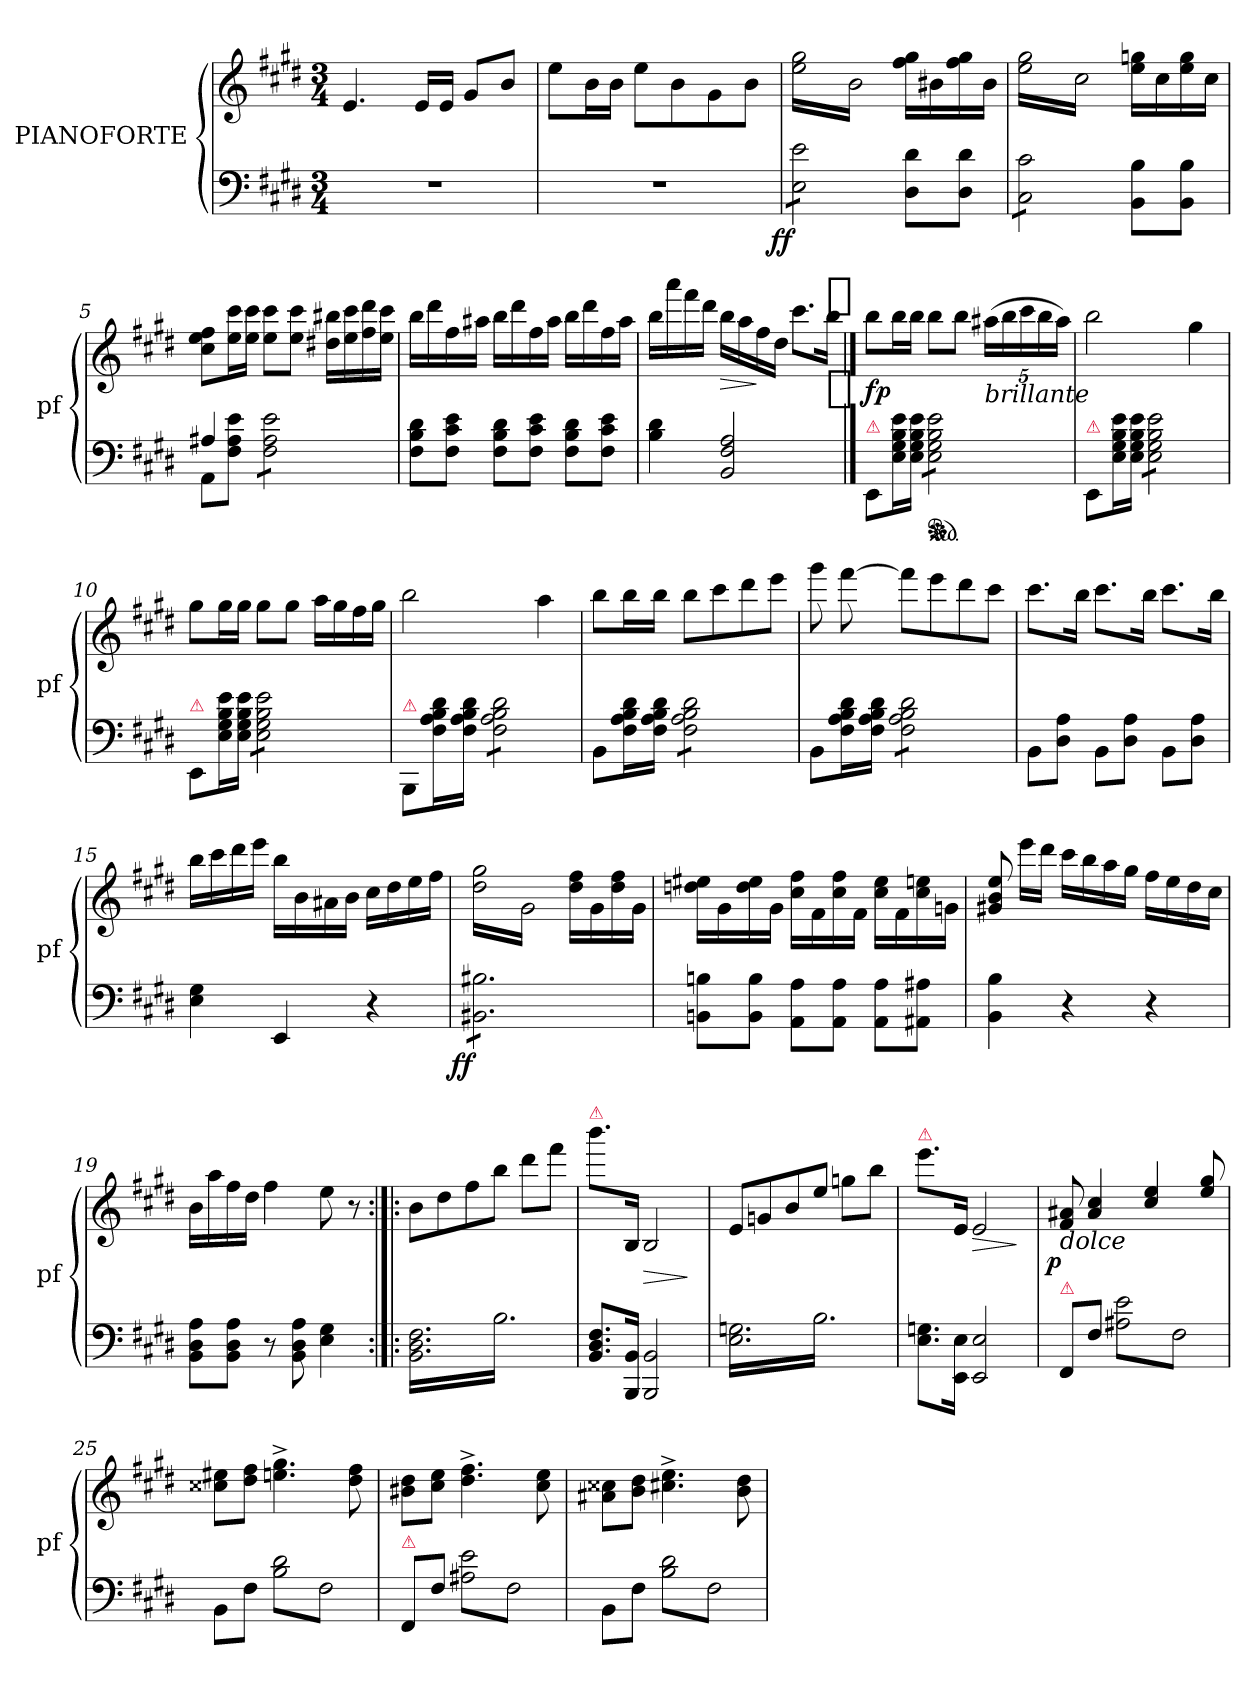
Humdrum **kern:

**kern	**kern	**dynam
*part1	*part1	*part1
*staff2	*staff1	*staff1/2
*I"PIANOFORTE	*	*
*I'pf	*	*
*clefF4	*clefG2	*
*k[f#c#g#d#]	*k[f#c#g#d#]	*
*M3/4	*M3/4	*
=1	=1	=1
2.r	4.e/	.
.	16e/LL	.
.	16e/JJ	.
.	8g#/L	.
.	8b/J	.
=2	=2	=2
2.r	8ee\L	.
.	16b\L	.
.	16b\JJ	.
.	8ee\L	.
.	8b\	.
.	8g#\	.
.	8b\J	.
=3	=3	=3
!	!	!LO:DY:b=2:rj
!	!	!LO:DY:n=1:b:rj
*tremolo	*	*
*	*tremolo	*
8E\ 8e\L	16ee\ 16gg#\LL	f f
.	16b\	.
8E\ 8e\	16ee\ 16gg#\	.
.	16b\	.
8E\ 8e\	16ee\ 16gg#\	.
.	16b\	.
8E\ 8e\J	16ee\ 16gg#\	.
*Xtremolo	*	*
.	16b\JJ	.
*	*Xtremolo	*
8D#\ 8d#\L	16ff#\ 16gg#\LL	.
.	16b#X\	.
8D#\ 8d#\J	16ff#\ 16gg#\	.
.	16b#\JJ	.
=4	=4	=4
*tremolo	*	*
*	*tremolo	*
8C#\ 8c#\L	16ee\ 16gg#\LL	.
.	16cc#\	.
8C#\ 8c#\	16ee\ 16gg#\	.
.	16cc#\	.
8C#\ 8c#\	16ee\ 16gg#\	.
.	16cc#\	.
8C#\ 8c#\J	16ee\ 16gg#\	.
*Xtremolo	*	*
.	16cc#\JJ	.
*	*Xtremolo	*
8BB\ 8B\L	16ee\ 16ggn\LL	.
.	16cc#\	.
8BB\ 8B\J	16ee\ 16gg\	.
.	16cc#\JJ	.
=5	=5	=5
*^	*	*
4A#X/	8AA\L	8cc#\ 8ee\ 8ff#\L	.
.	8F#\ 8A#\ 8e\J	16ee\ 16ccc#\L	.
.	.	16ee\ 16ccc#\JJ	.
*tremolo	*	*	*
8F#\ 8A#\ 8e\L	2ryy	8ee\ 8ccc#\L	.
8F#\ 8A#\ 8e\	.	8ee\ 8ccc#\J	.
8F#\ 8A#\ 8e\	.	16dd#X\ 16bb#X\LL	.
.	.	16ee\ 16ccc#\	.
8F#\ 8A#\ 8e\J	.	16ff#\ 16ddd#\	.
*Xtremolo	*	*	*
.	.	16ee\ 16ccc#\JJ	.
*v	*v	*	*
=6	=6	=6
8F#\ 8B\ 8d#\L	16bb\LL	.
.	16ddd#\	.
8F#\ 8c#\ 8e\J	16ff#\	.
.	16aa#X\JJ	.
8F#\ 8B\ 8d#\L	16bb\LL	.
.	16ddd#\	.
8F#\ 8c#\ 8e\J	16ff#\	.
.	16aa#\JJ	.
8F#\ 8B\ 8d#\L	16bb\LL	.
.	16ddd#\	.
8F#\ 8c#\ 8e\J	16ff#\	.
.	16aa#\JJ	.
=7	=7	=7
4B\ 4d#\	16bb\LL	.
.	16aaa\	.
.	16fff#\	.
.	16ddd#\JJ	.
!	!	!LO:HP:b
2BB/ 2F#/ 2A/	16bb\LL	>
.	16aa\	.
.	16ff#\	]
.	16dd#\JJ	.
.	8.ccc#\L	.
!	!LO:TX:a:t=[segno]	!
!	!LO:TX:b:t=[segno]	!
.	16bb\Jk	.
==8	==8	==8
!LO:TX:a:color=crimson:t=⚠	!	!
8EE/L	8bb\L	fp
16E\ 16G#\ 16B\ 16e\L	16bb\L	.
16E\ 16G#\ 16B\ 16e\JJ	16bb\JJ	.
*ped	*	*
*Xped	*	*
*tremolo	*	*
8E\ 8G#\ 8B\ 8e\L	8bb\L	.
8E\ 8G#\ 8B\ 8e\	8bb\J	.
!	!LO:TX:b:i:t=brillante	!
8E\ 8G#\ 8B\ 8e\	(20aa#X\LL	.
.	20bb\	.
.	20ccc#\	.
8E\ 8G#\ 8B\ 8e\J	.	.
*Xtremolo	*	*
.	20bb\	.
.	20aa#\JJ)	.
=9	=9	=9
!LO:TX:a:color=crimson:t=⚠	!	!
8EE/L	2bb\	.
16E\ 16G#\ 16B\ 16e\L	.	.
16E\ 16G#\ 16B\ 16e\JJ	.	.
*tremolo	*	*
8E\ 8G#\ 8B\ 8e\L	.	.
8E\ 8G#\ 8B\ 8e\	.	.
8E\ 8G#\ 8B\ 8e\	4gg#\	.
8E\ 8G#\ 8B\ 8e\J	.	.
*Xtremolo	*	*
=10	=10	=10
!LO:TX:a:color=crimson:t=⚠	!	!
8EE/L	8gg#\L	.
16E\ 16G#\ 16B\ 16e\L	16gg#\L	.
16E\ 16G#\ 16B\ 16e\JJ	16gg#\JJ	.
*tremolo	*	*
8E\ 8G#\ 8B\ 8e\L	8gg#\L	.
8E\ 8G#\ 8B\ 8e\	8gg#\J	.
8E\ 8G#\ 8B\ 8e\	16aa\LL	.
.	16gg#\	.
8E\ 8G#\ 8B\ 8e\J	16ff#\	.
*Xtremolo	*	*
.	16gg#\JJ	.
=11	=11	=11
!LO:TX:a:color=crimson:t=⚠	!	!
8BBB/L	2bb\	.
16F#\ 16A\ 16B\ 16d#\L	.	.
16F#\ 16A\ 16B\ 16d#\JJ	.	.
*tremolo	*	*
8F#\ 8A\ 8B\ 8d#\L	.	.
8F#\ 8A\ 8B\ 8d#\	.	.
8F#\ 8A\ 8B\ 8d#\	4aa\	.
8F#\ 8A\ 8B\ 8d#\J	.	.
*Xtremolo	*	*
=12	=12	=12
8BB\L	8bb\L	.
16F#\ 16A\ 16B\ 16d#\L	16bb\L	.
16F#\ 16A\ 16B\ 16d#\JJ	16bb\JJ	.
*tremolo	*	*
8F#\ 8A\ 8B\ 8d#\L	8bb\L	.
8F#\ 8A\ 8B\ 8d#\	8ccc#\	.
8F#\ 8A\ 8B\ 8d#\	8ddd#\	.
8F#\ 8A\ 8B\ 8d#\J	8eee\J	.
*Xtremolo	*	*
=13	=13	=13
8BB\L	8ggg#\	.
16F#\ 16A\ 16B\ 16d#\L	[8fff#\	.
16F#\ 16A\ 16B\ 16d#\JJ	.	.
*tremolo	*	*
8F#\ 8A\ 8B\ 8d#\L	8fff#\L]	.
8F#\ 8A\ 8B\ 8d#\	8eee\	.
8F#\ 8A\ 8B\ 8d#\	8ddd#\	.
8F#\ 8A\ 8B\ 8d#\J	8ccc#\J	.
*Xtremolo	*	*
=14	=14	=14
8BB\L	8.ccc#\L	.
8D#\ 8A\J	.	.
.	16bb\Jk	.
8BB\L	8.ccc#\L	.
8D#\ 8A\J	.	.
.	16bb\Jk	.
8BB\L	8.ccc#\L	.
8D#\ 8A\J	.	.
.	16bb\Jk	.
=15	=15	=15
4E\ 4G#\	16bb\LL	.
.	16ccc#\	.
.	16ddd#\	.
.	16eee\JJ	.
4EE/	16bb\LL	.
.	16b\	.
.	16a#X\	.
.	16b\JJ	.
4r	16cc#\LL	.
.	16dd#\	.
.	16ee\	.
.	16ff#\JJ	.
=16	=16	=16
!	!	!LO:DY:b=2:rj
!	!	!LO:DY:n=1:b:rj
*tremolo	*	*
*	*tremolo	*
8BB#X\ 8B#X\L	16dd#\ 16gg#\LL	f f
.	16g#\	.
8BB#X\ 8B#X\	16dd#\ 16gg#\	.
.	16g#\	.
8BB#X\ 8B#X\	16dd#\ 16gg#\	.
.	16g#\	.
8BB#X\ 8B#X\	16dd#\ 16gg#\	.
.	16g#\JJ	.
*	*Xtremolo	*
8BB#X\ 8B#X\	16dd#\ 16ff#\LL	.
.	16g#\	.
8BB#X\ 8B#X\J	16dd#\ 16ff#\	.
*Xtremolo	*	*
.	16g#\JJ	.
=17	=17	=17
8BBn\ 8Bn\L	16ddn\ 16ee#X\LL	.
.	16g#\	.
8BB\ 8B\J	16dd\ 16ee#\	.
.	16g#\JJ	.
8AA\ 8A\L	16cc#\ 16ff#\LL	.
.	16f#\	.
8AA\ 8A\J	16cc#\ 16ff#\	.
.	16f#\JJ	.
8AA\ 8A\L	16cc#\ 16ee#\LL	.
.	16f#\	.
8AA#X\ 8A#X\J	16cc#\ 16een\	.
.	16gn\JJ	.
=18	=18	=18
4BB\ 4B\	8g#X/ 8b/ 8ee/	.
.	16eee\LL	.
.	16ddd#\JJ	.
4r	16ccc#\LL	.
.	16bb\	.
.	16aa\	.
.	16gg#\JJ	.
4r	16ff#\LL	.
.	16ee\	.
.	16dd#\	.
.	16cc#\JJ	.
=19	=19	=19
8BB\ 8D#\ 8A\L	16b\LL	.
.	16aa\	.
8BB\ 8D#\ 8A\J	16ff#\	.
.	16dd#\JJ	.
8r	4ff#\	.
8BB\ 8D#\ 8A\	.	.
4E\ 4G#\	8ee\	.
.	8r	.
=20:|!|:	=20:|!|:	=20:|!|:
!	!	!LO:DY:b:rj
*tremolo	*	*
16BB\ 16D#\ 16F#\LL	8b\L	ff&colon;
16B\	.	.
16BB\ 16D#\ 16F#\	8dd#\	.
16B\	.	.
16BB\ 16D#\ 16F#\	8ff#\	.
16B\	.	.
16BB\ 16D#\ 16F#\	8bb\J	.
16B\	.	.
16BB\ 16D#\ 16F#\	8ddd#\L	.
16B\	.	.
16BB\ 16D#\ 16F#\	8fff#\J	.
16B\JJ	.	.
*Xtremolo	*	*
=21	=21	=21
!	!LO:TX:a:color=crimson:t=⚠	!
8.BB/ 8.D#/ 8.F#/L	8.bbb\L	.
.	.	.
.	.	.
16BBB/ 16BB/Jk	16B/Jk	.
2BBB/ 2BB/	2B/	>
.	.	.
.	.	]
=22	=22	=22
*tremolo	*	*
16E\ 16Gn\LL	8e/L	.
16B\	.	.
16E\ 16Gn\	8gn/	.
16B\	.	.
16E\ 16Gn\	8b/	.
16B\	.	.
16E\ 16Gn\	8ee/J	.
16B\	.	.
16E\ 16Gn\	8ggn\L	.
16B\	.	.
16E\ 16Gn\	8bb\J	.
16B\JJ	.	.
*Xtremolo	*	*
=23	=23	=23
!	!LO:TX:a:color=crimson:t=⚠	!
8.E\ 8.Gn\L	8.eee\L	.
.	.	.
.	.	.
16EE\ 16E\Jk	16e/Jk	.
!	!	!LO:HP:n=1:b
2EE/ 2E/	2e/	> >
.	.	.
.	.	] ]
=24	=24	=24
!	!LO:TX:b:i:t=dolce	!
!LO:TX:a:color=crimson:t=⚠	!	!
!	!	!LO:DY:rj
8FF#/L	8f#/ 8a#X/	p
8F#\J	4a#/ 4cc#/	.
*tremolo	*	*
(8A#X\ 8e\L	.	.
8F#\)	4cc#/ 4ee/	.
8A#X\ 8e\	.	.
8F#\)J	8ee/ 8gg#/	.
*Xtremolo	*	*
=25	=25	=25
8BB\L	8cc##X\ 8ee#X\L	.
8F#\J	8dd#\ 8ff#\J	.
*tremolo	*	*
(8B\ 8d#\L	4.een^<\ 4.gg#^<\	.
8F#\)	.	.
8B\ 8d#\	.	.
8F#\)J	8dd#\ 8ff#\	.
*Xtremolo	*	*
=26	=26	=26
!LO:TX:a:color=crimson:t=⚠	!	!
8FF#/L	8b#X\ 8dd#\L	.
8F#\J	8cc#\ 8ee\J	.
*tremolo	*	*
(8A#X\ 8e\L	4.dd#^<\ 4.ff#^<\	.
8F#\)	.	.
8A#X\ 8e\	.	.
8F#\)J	8cc#\ 8ee\	.
*Xtremolo	*	*
=27	=27	=27
8BB\L	8a#X\ 8cc##X\L	.
8F#\J	8b\ 8dd#\J	.
*tremolo	*	*
(8B\ 8d#\L	4.cc#X^<\ 4.ee^<\	.
8F#\)	.	.
8B\ 8d#\	.	.
8F#\)J	8b\ 8dd#\	.
*Xtremolo	*	*
.	.	.
.	.	.
=	=	=
*-	*-	*-
